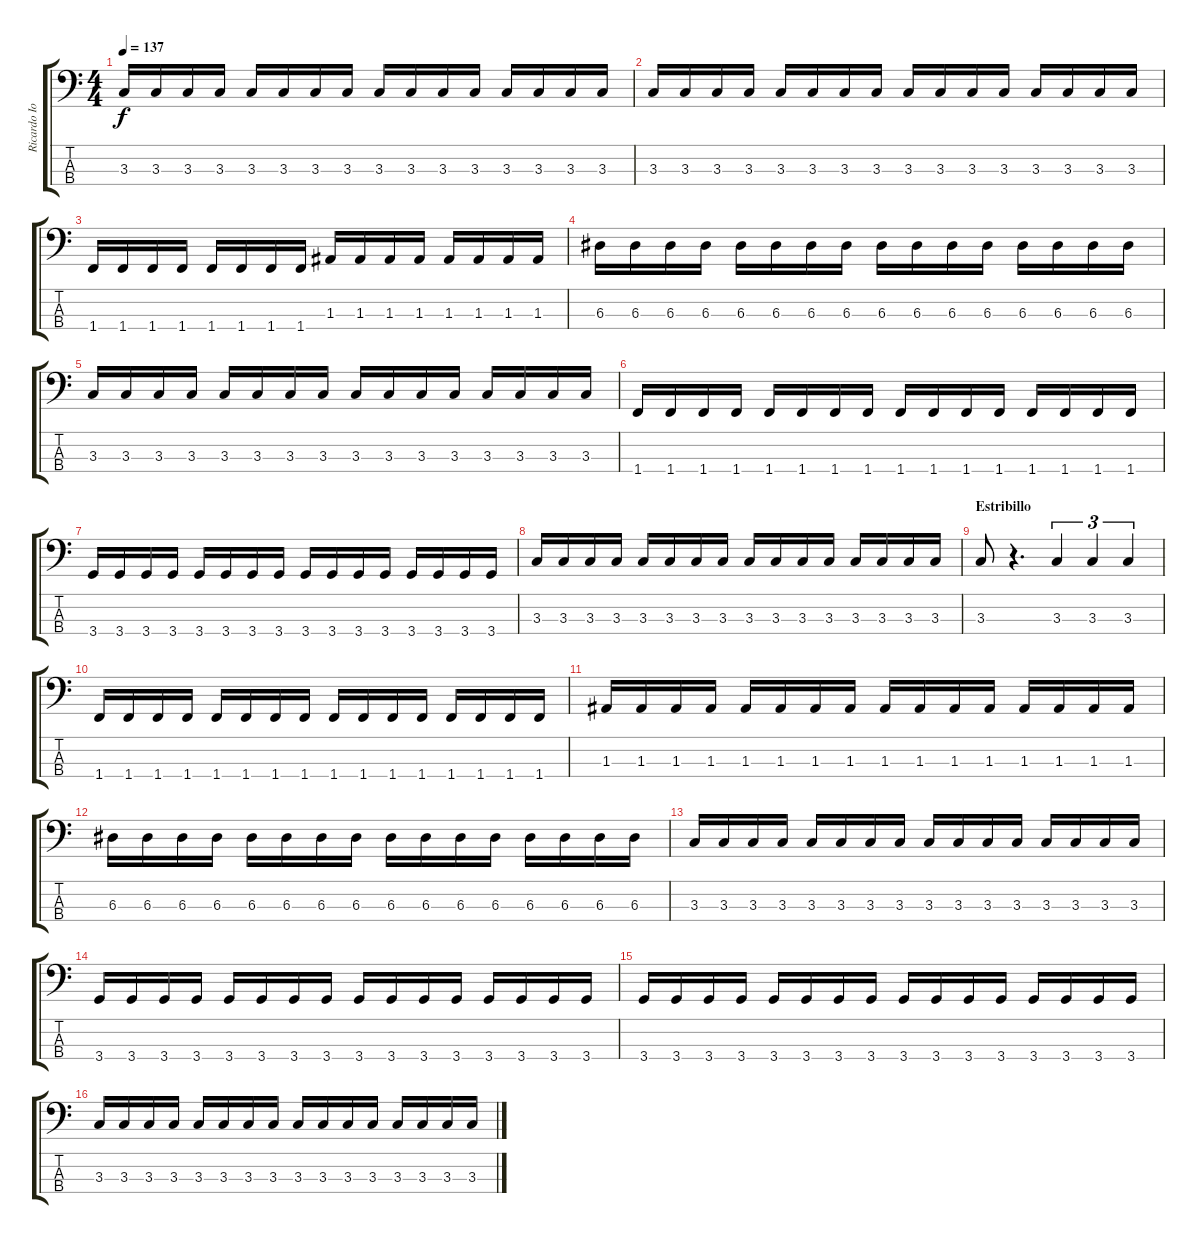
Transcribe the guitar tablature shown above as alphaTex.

\track ("Ricardo Iorio (bajo)" "Ricardo Io") {instrument electricbasspick}
\staff {score tabs}
\tuning (G2 D2 A1 E1) {hide}
\ts (4 4)
\tempo 137
\clef f4
\ks c
3.3.16{dy f} 3.3.16 3.3.16 3.3.16 3.3.16 3.3.16 3.3.16 3.3.16 3.3.16 3.3.16 3.3.16 3.3.16 3.3.16 3.3.16 3.3.16 3.3.16 |
3.3.16 3.3.16 3.3.16 3.3.16 3.3.16 3.3.16 3.3.16 3.3.16 3.3.16 3.3.16 3.3.16 3.3.16 3.3.16 3.3.16 3.3.16 3.3.16 |
1.4.16 1.4.16 1.4.16 1.4.16 1.4.16 1.4.16 1.4.16 1.4.16 1.3.16 1.3.16 1.3.16 1.3.16 1.3.16 1.3.16 1.3.16 1.3.16 |
6.3.16 6.3.16 6.3.16 6.3.16 6.3.16 6.3.16 6.3.16 6.3.16 6.3.16 6.3.16 6.3.16 6.3.16 6.3.16 6.3.16 6.3.16 6.3.16 |
3.3.16 3.3.16 3.3.16 3.3.16 3.3.16 3.3.16 3.3.16 3.3.16 3.3.16 3.3.16 3.3.16 3.3.16 3.3.16 3.3.16 3.3.16 3.3.16 |
1.4.16 1.4.16 1.4.16 1.4.16 1.4.16 1.4.16 1.4.16 1.4.16 1.4.16 1.4.16 1.4.16 1.4.16 1.4.16 1.4.16 1.4.16 1.4.16 |
3.4.16 3.4.16 3.4.16 3.4.16 3.4.16 3.4.16 3.4.16 3.4.16 3.4.16 3.4.16 3.4.16 3.4.16 3.4.16 3.4.16 3.4.16 3.4.16 |
3.3.16 3.3.16 3.3.16 3.3.16 3.3.16 3.3.16 3.3.16 3.3.16 3.3.16 3.3.16 3.3.16 3.3.16 3.3.16 3.3.16 3.3.16 3.3.16 |
\section ("" "Estribillo")
3.3.8 r.4{d} 3.3.4{tu (3 2)} 3.3.4{tu (3 2)} 3.3.4{tu (3 2)} |
1.4.16 1.4.16 1.4.16 1.4.16 1.4.16 1.4.16 1.4.16 1.4.16 1.4.16 1.4.16 1.4.16 1.4.16 1.4.16 1.4.16 1.4.16 1.4.16 |
1.3.16 1.3.16 1.3.16 1.3.16 1.3.16 1.3.16 1.3.16 1.3.16 1.3.16 1.3.16 1.3.16 1.3.16 1.3.16 1.3.16 1.3.16 1.3.16 |
6.3.16 6.3.16 6.3.16 6.3.16 6.3.16 6.3.16 6.3.16 6.3.16 6.3.16 6.3.16 6.3.16 6.3.16 6.3.16 6.3.16 6.3.16 6.3.16 |
3.3.16 3.3.16 3.3.16 3.3.16 3.3.16 3.3.16 3.3.16 3.3.16 3.3.16 3.3.16 3.3.16 3.3.16 3.3.16 3.3.16 3.3.16 3.3.16 |
3.4.16 3.4.16 3.4.16 3.4.16 3.4.16 3.4.16 3.4.16 3.4.16 3.4.16 3.4.16 3.4.16 3.4.16 3.4.16 3.4.16 3.4.16 3.4.16 |
3.4.16 3.4.16 3.4.16 3.4.16 3.4.16 3.4.16 3.4.16 3.4.16 3.4.16 3.4.16 3.4.16 3.4.16 3.4.16 3.4.16 3.4.16 3.4.16 |
3.3.16 3.3.16 3.3.16 3.3.16 3.3.16 3.3.16 3.3.16 3.3.16 3.3.16 3.3.16 3.3.16 3.3.16 3.3.16 3.3.16 3.3.16 3.3.16
